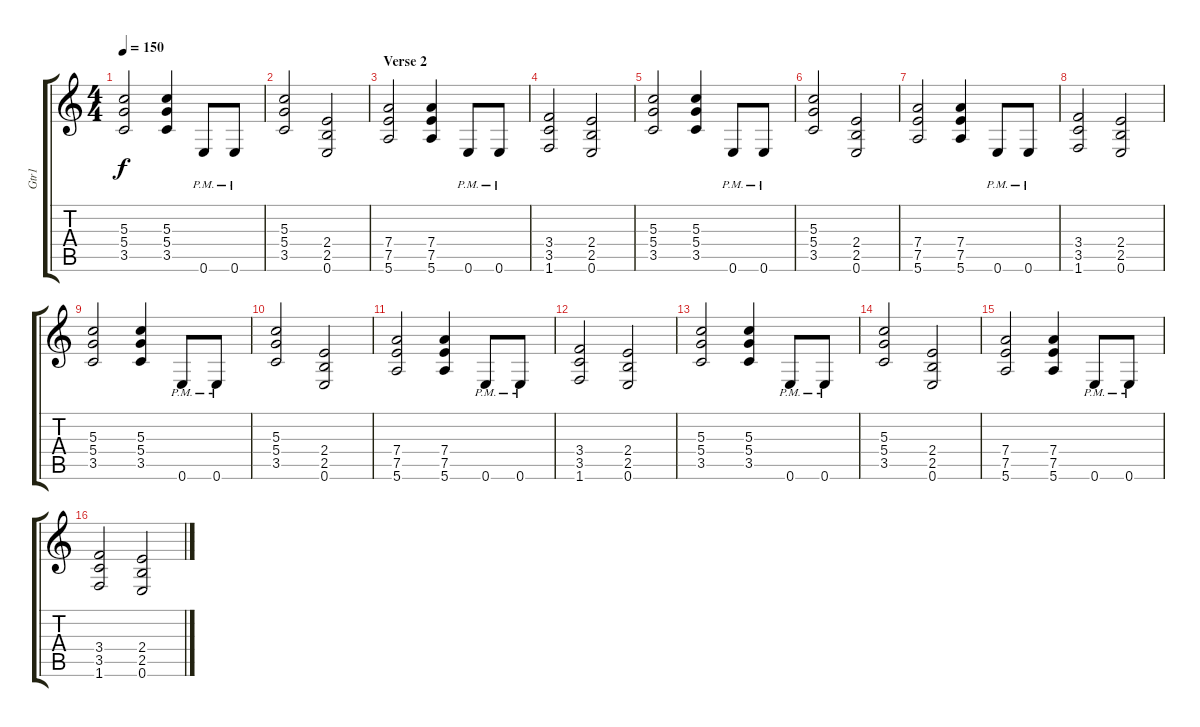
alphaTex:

\track ("Gtr1" "Gtr1") {instrument overdrivenguitar}
\staff {score tabs}
\tuning (E4 B3 G3 D3 A2 E2) {hide}
\ts (4 4)
\tempo 150
\clef g2
\ks c
(5.3 5.4 3.5).2{dy f} (5.3 5.4 3.5).4 0.6{pm}.8 0.6{pm}.8 |
(5.3 5.4 3.5).2 (2.4 2.5 0.6).2 |
\section ("" "Verse 2")
(7.4 7.5 5.6).2 (7.4 7.5 5.6).4 0.6{pm}.8 0.6{pm}.8 |
(3.4 3.5 1.6).2 (2.4 2.5 0.6).2 |
(5.3 5.4 3.5).2 (5.3 5.4 3.5).4 0.6{pm}.8 0.6{pm}.8 |
(5.3 5.4 3.5).2 (2.4 2.5 0.6).2 |
(7.4 7.5 5.6).2 (7.4 7.5 5.6).4 0.6{pm}.8 0.6{pm}.8 |
(3.4 3.5 1.6).2 (2.4 2.5 0.6).2 |
(5.3 5.4 3.5).2 (5.3 5.4 3.5).4 0.6{pm}.8 0.6{pm}.8 |
(5.3 5.4 3.5).2 (2.4 2.5 0.6).2 |
(7.4 7.5 5.6).2 (7.4 7.5 5.6).4 0.6{pm}.8 0.6{pm}.8 |
(3.4 3.5 1.6).2 (2.4 2.5 0.6).2 |
(5.3 5.4 3.5).2 (5.3 5.4 3.5).4 0.6{pm}.8 0.6{pm}.8 |
(5.3 5.4 3.5).2 (2.4 2.5 0.6).2 |
(7.4 7.5 5.6).2 (7.4 7.5 5.6).4 0.6{pm}.8 0.6{pm}.8 |
(3.4 3.5 1.6).2 (2.4 2.5 0.6).2
